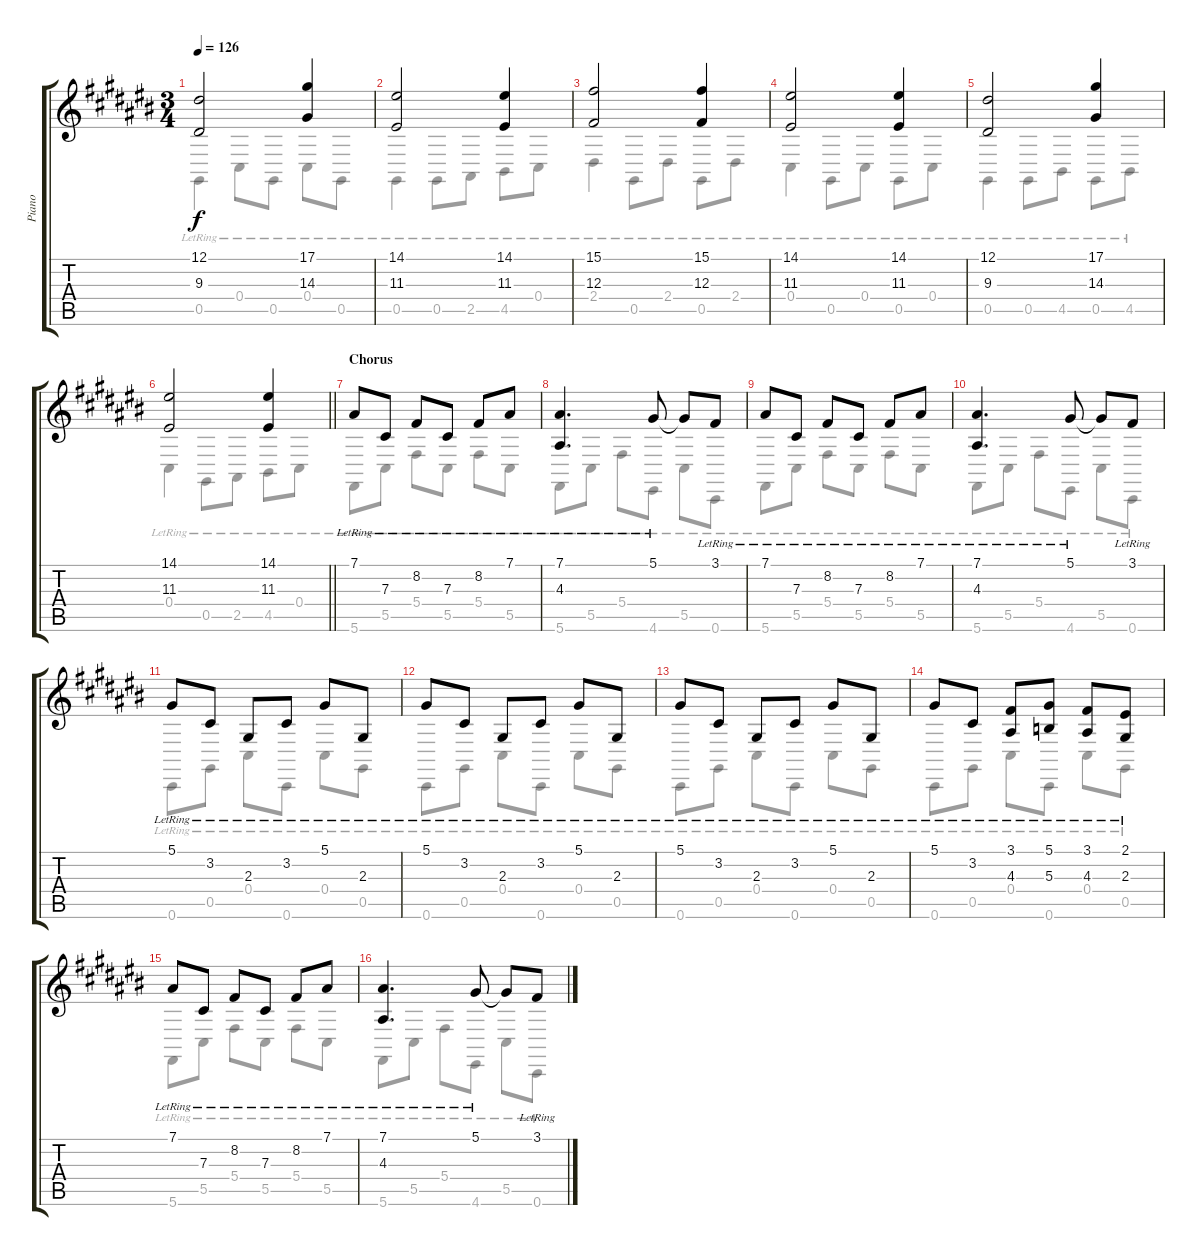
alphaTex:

\track ("Piano" "Piano") {instrument brightacousticpiano}
\staff {score tabs}
\tuning (Eb4 Bb3 Gb3 Db3 Ab2 Db2) {hide}
\voice
\ts (3 4)
\tempo 126
\clef g2
\ks c#
(12.1 9.3).2{dy f} (17.1 14.3).4 |
(14.1 11.3).2 (14.1 11.3).4 |
(15.1 12.3).2 (15.1 12.3).4 |
(14.1 11.3).2 (14.1 11.3).4 |
(12.1 9.3).2 (17.1 14.3).4 |
\barLineRight lightlight
(14.1 11.3).2 (14.1 11.3).4 |
\section ("" "Chorus")
7.1{lr}.8 7.3{lr}.8 8.2{lr}.8 7.3{lr}.8 8.2{lr}.8 7.1{lr}.8 |
(7.1{lr} 4.3{lr}).4{d} 5.1{lr}.8{beam split} 5.1{t}.8 3.1{lr}.8 |
7.1{lr}.8 7.3{lr}.8 8.2{lr}.8 7.3{lr}.8 8.2{lr}.8 7.1{lr}.8 |
(7.1{lr} 4.3{lr}).4{d} 5.1{lr}.8{beam split} 5.1{t}.8 3.1{lr}.8 |
5.1{lr}.8 3.2{lr}.8 2.3{lr}.8 3.2{lr}.8 5.1{lr}.8 2.3{lr}.8 |
5.1{lr}.8 3.2{lr}.8 2.3{lr}.8 3.2{lr}.8 5.1{lr}.8 2.3{lr}.8 |
5.1{lr}.8 3.2{lr}.8 2.3{lr}.8 3.2{lr}.8 5.1{lr}.8 2.3{lr}.8 |
5.1{lr}.8 3.2{lr}.8 (3.1{lr} 4.3{lr}).8 (5.1{lr} 5.3{lr}).8 (3.1{lr} 4.3{lr}).8 (2.1{lr} 2.3{lr}).8 |
7.1{lr}.8 7.3{lr}.8 8.2{lr}.8 7.3{lr}.8 8.2{lr}.8 7.1{lr}.8 |
(7.1{lr} 4.3{lr}).4{d} 5.1{lr}.8{beam split} 5.1{t}.8 3.1{lr}.8
\voice
\clef g2
\ottava regular
\simile none
\ks c#
0.5{lr}.4{dy f} 0.4{lr}.8 0.5{lr}.8 0.4{lr}.8 0.5{lr}.8 |
0.5{lr}.4 0.5{lr}.8 2.5{lr}.8 4.5{lr}.8 0.4{lr}.8 |
2.4{lr}.4 0.5{lr}.8 2.4{lr}.8 0.5{lr}.8 2.4{lr}.8 |
0.4{lr}.4 0.5{lr}.8 0.4{lr}.8 0.5{lr}.8 0.4{lr}.8 |
0.5{lr}.4 0.5{lr}.8 4.5{lr}.8 0.5{lr}.8 4.5{lr}.8 |
\barLineRight lightlight
0.4{lr}.4 0.5{lr}.8 2.5{lr}.8 4.5{lr}.8 0.4{lr}.8 |
5.6{lr}.8 5.5{lr}.8 5.4{lr}.8 5.5{lr}.8 5.4{lr}.8 5.5{lr}.8 |
5.6{lr}.8 5.5{lr}.8 5.4{lr}.8 4.6{lr}.8 5.5{lr}.8 0.6{lr}.8 |
5.6{lr}.8 5.5{lr}.8 5.4{lr}.8 5.5{lr}.8 5.4{lr}.8 5.5{lr}.8 |
5.6{lr}.8 5.5{lr}.8 5.4{lr}.8 4.6{lr}.8 5.5{lr}.8 0.6{lr}.8 |
0.6{lr}.8 0.5{lr}.8 0.4{lr}.8 0.6{lr}.8 0.4{lr}.8 0.5{lr}.8 |
0.6{lr}.8 0.5{lr}.8 0.4{lr}.8 0.6{lr}.8 0.4{lr}.8 0.5{lr}.8 |
0.6{lr}.8 0.5{lr}.8 0.4{lr}.8 0.6{lr}.8 0.4{lr}.8 0.5{lr}.8 |
0.6{lr}.8 0.5{lr}.8 0.4{lr}.8 0.6{lr}.8 0.4{lr}.8 0.5{lr}.8 |
5.6{lr}.8 5.5{lr}.8 5.4{lr}.8 5.5{lr}.8 5.4{lr}.8 5.5{lr}.8 |
5.6{lr}.8 5.5{lr}.8 5.4{lr}.8 4.6{lr}.8 5.5{lr}.8 0.6{lr}.8
